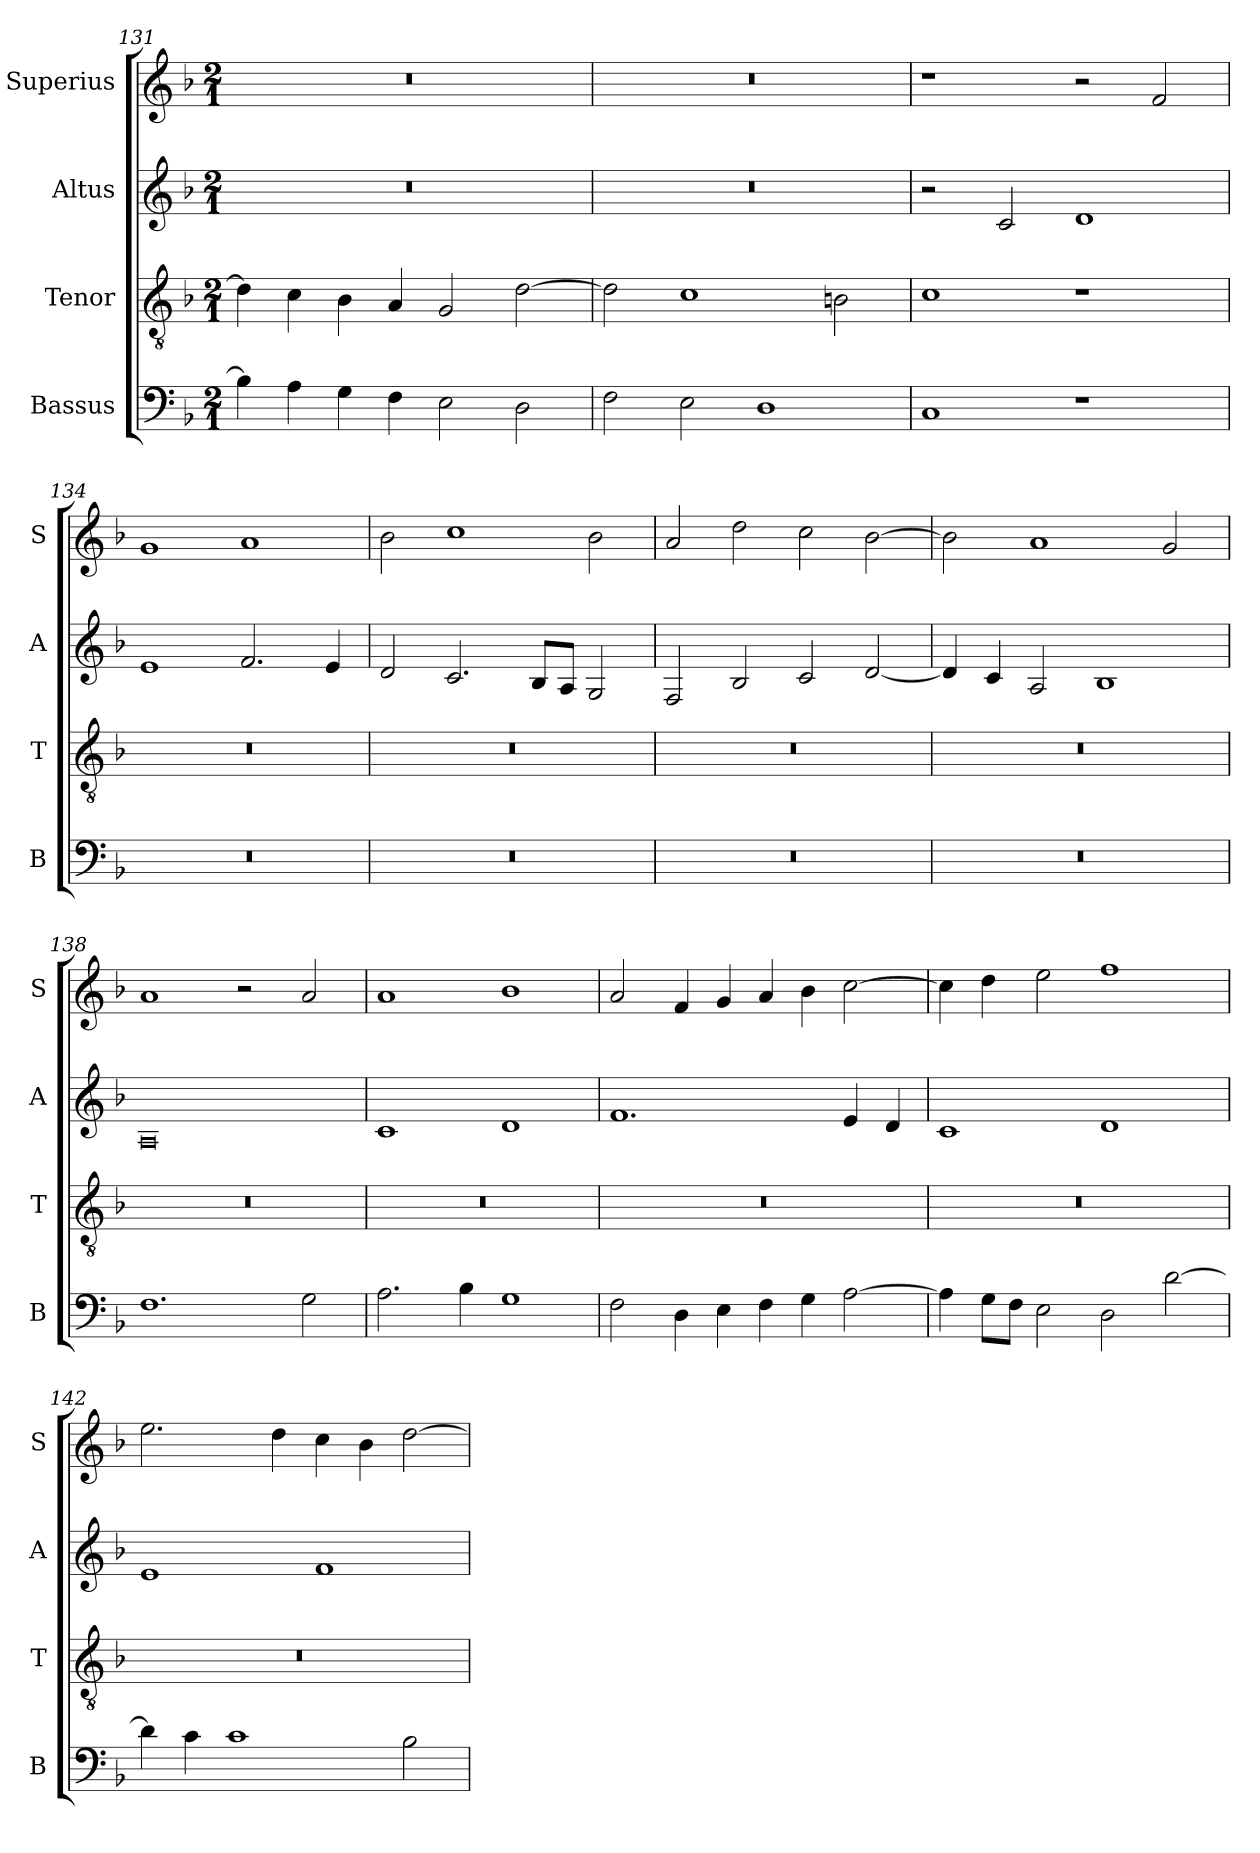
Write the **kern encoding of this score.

**kern	**kern	**kern	**kern
*part4	*part3	*part2	*part1
*staff4	*staff3	*staff2	*staff1
*I"Bassus	*I"Tenor	*I"Altus	*I"Superius
*I'B	*I'T	*I'A	*I'S
*clefF4	*clefGv2	*clefG2	*clefG2
*k[b-]	*k[b-]	*k[b-]	*k[b-]
*F:	*F:	*F:	*F:
*M2/1	*M2/1	*M2/1	*M2/1
=131	=131	=131	=131
4B-]	4d]	0r	0r
4A	4c	.	.
4G	4B-	.	.
4F	4A	.	.
2E	2G	.	.
2D	[2d	.	.
=132	=132	=132	=132
2F	2d]	0r	0r
2E	1c	.	.
1D	.	.	.
.	2Bn	.	.
=133	=133	=133	=133
1C	1c	2r	1r
.	.	2c	.
1r	1r	1d	2r
.	.	.	2f
=134	=134	=134	=134
0r	0r	1e	1g
.	.	2.f	1a
.	.	4e	.
=135	=135	=135	=135
0r	0r	2d	2b-
.	.	2.c	1cc
.	.	8B-L	.
.	.	8AJ	.
.	.	2G	2b-
=136	=136	=136	=136
0r	0r	2F	2a
.	.	2B-	2dd
.	.	2c	2cc
.	.	[2d	[2b-
=137	=137	=137	=137
0r	0r	4d]	2b-]
.	.	4c	.
.	.	2A	1a
.	.	1B-	.
.	.	.	2g
=138	=138	=138	=138
1.F	0r	0A	1a
.	.	.	2r
2G	.	.	2a
=139	=139	=139	=139
2.A	0r	1c	1a
4B-	.	.	.
1G	.	1d	1b-
=140	=140	=140	=140
2F	0r	1.f	2a
4D	.	.	4f
4E	.	.	4g
4F	.	.	4a
4G	.	.	4b-
[2A	.	4e	[2cc
.	.	4d	.
=141	=141	=141	=141
4A]	0r	1c	4cc]
8GL	.	.	4dd
8FJ	.	.	.
2E	.	.	2ee
2D	.	1d	1ff
[2d	.	.	.
=142	=142	=142	=142
4d]	0r	1e	2.ee
4c	.	.	.
1c	.	.	.
.	.	.	4dd
.	.	1f	4cc
.	.	.	4b-
2B-	.	.	[2dd
=	=	=	=
*-	*-	*-	*-
